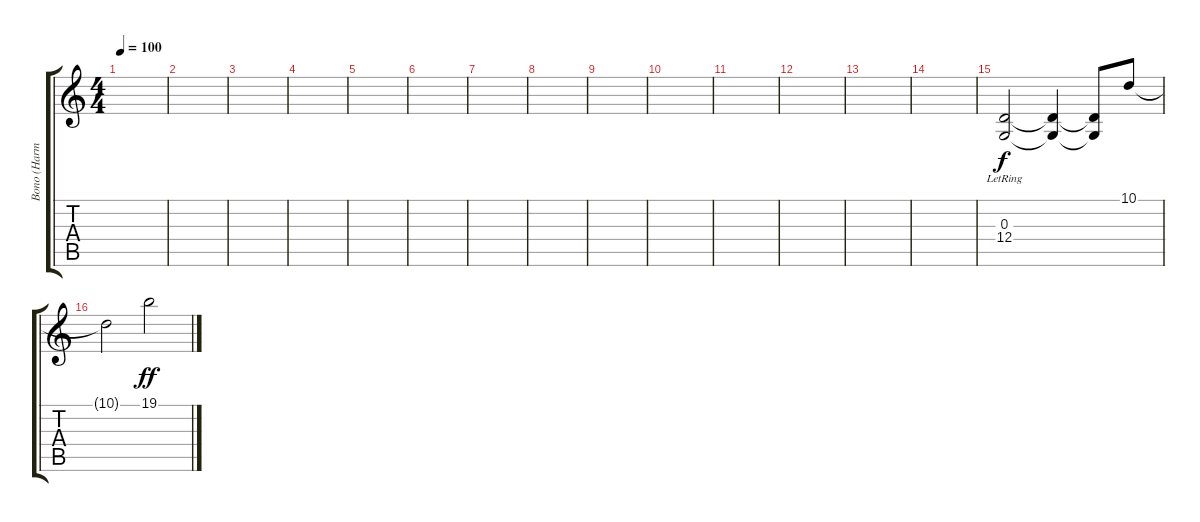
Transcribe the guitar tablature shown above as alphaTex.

\track ("Bono (Harmonica)" "Bono (Harm") {instrument harmonica}
\staff {score tabs}
\tuning (E4 B3 G3 D3 A2 E2) {hide}
\ts (4 4)
\tempo 100
\clef g2
\ks c
|
|
|
|
|
|
|
|
|
|
|
|
|
|
(0.3{lr} 12.4{lr}).2{volume 8} (0.3{t} 12.4{t}).4 (0.3{t} 12.4{t}).8 10.1.8 |
10.1{t}.2 19.1.2{dy ff}
